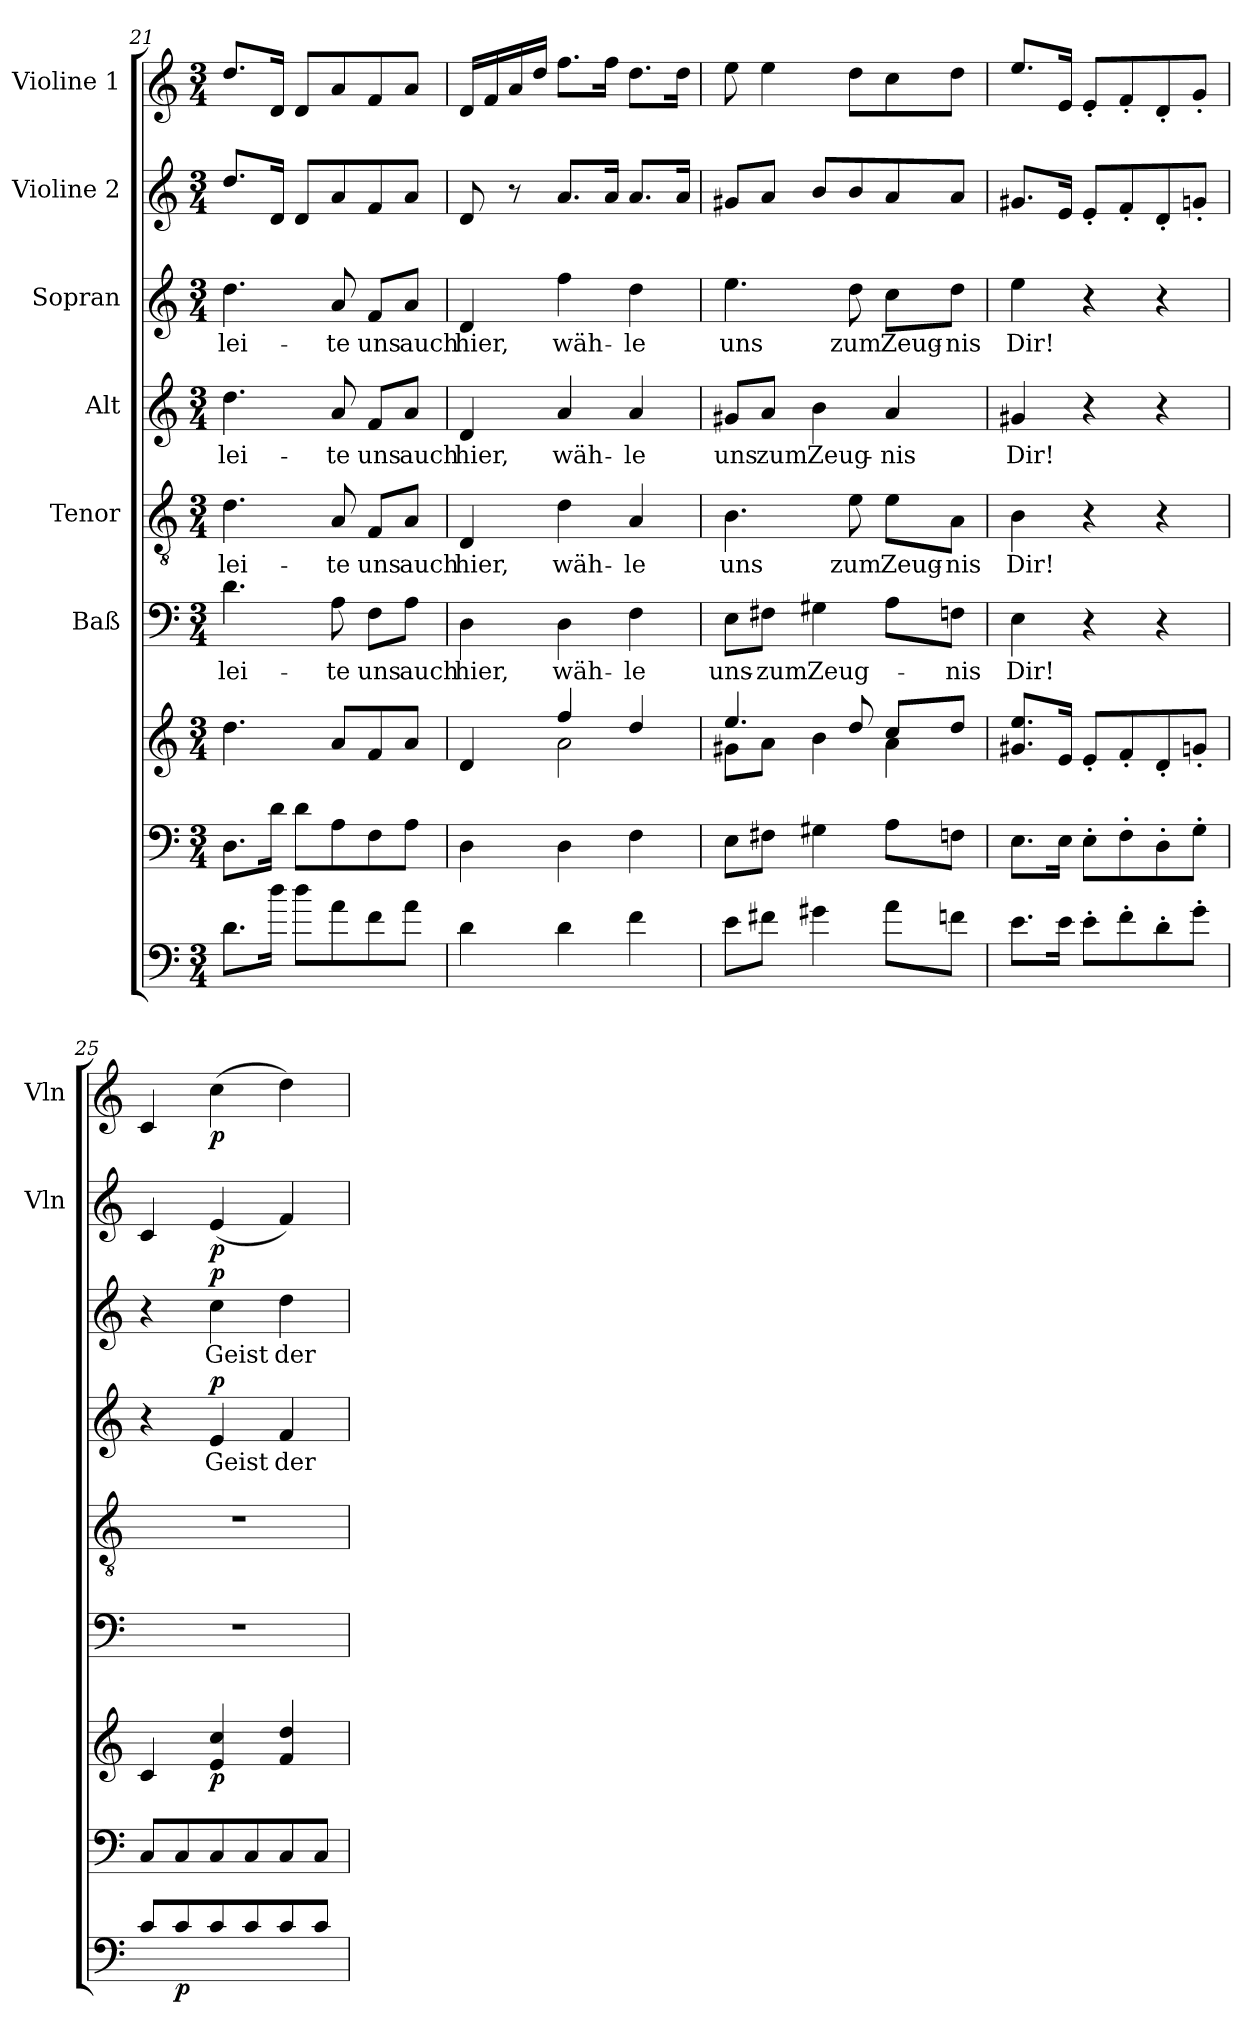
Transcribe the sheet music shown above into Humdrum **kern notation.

**kern	**dynam	**kern	**kern	**dynam	**kern	**text	**kern	**text	**kern	**text	**dynam	**kern	**text	**dynam	**kern	**dynam	**kern	**dynam
*part8	*part8	*part7	*part7	*part7	*part6	*part6	*part5	*part5	*part4	*part4	*part4	*part3	*part3	*part3	*part2	*part2	*part1	*part1
*staff9	*staff9	*staff8	*staff7	*staff7/8	*staff6	*staff6	*staff5	*staff5	*staff4	*staff4	*staff4	*staff3	*staff3	*staff3	*staff2	*staff2	*staff1	*staff1
*	*	*	*	*	*I"Baß	*	*I"Tenor	*	*I"Alt	*	*	*I"Sopran	*	*	*I"Violine 2	*	*I"Violine 1	*
*	*	*	*	*	*	*	*	*	*	*	*	*	*	*	*I'Vln	*	*I'Vln	*
!!LO:PB:g=z
*clefF4	*	*clefF4	*clefG2	*	*clefF4	*	*clefGv2	*	*clefG2	*	*	*clefG2	*	*	*clefG2	*	*clefG2	*
*ITrd7c12	*	*	*	*	*	*	*	*	*	*	*	*	*	*	*	*	*	*
*k[]	*	*k[]	*k[]	*	*k[]	*	*k[]	*	*k[]	*	*	*k[]	*	*	*k[]	*	*k[]	*
*C:	*	*C:	*C:	*	*C:	*	*C:	*	*C:	*	*	*C:	*	*	*C:	*	*C:	*
*M3/4	*	*M3/4	*M3/4	*	*M3/4	*	*M3/4	*	*M3/4	*	*	*M3/4	*	*	*M3/4	*	*M3/4	*
=21	=21	=21	=21	=21	=21	=21	=21	=21	=21	=21	=21	=21	=21	=21	=21	=21	=21	=21
!	!	!	!	!	!	!LO:LY:b	!	!LO:LY:b	!	!LO:LY:b	!	!	!LO:LY:b	!	!	!	!	!
8.D\L	.	8.D\L	4.dd\	.	4.d\	-lei-	4.d\	-lei-	4.dd\	-lei-	.	4.dd\	-lei-	.	8.dd/L	.	8.dd/L	.
16d\Jk	.	16d\Jk	.	.	.	.	.	.	.	.	.	.	.	.	16d/Jk	.	16d/Jk	.
8d\L	.	8d\L	.	.	.	.	.	.	.	.	.	.	.	.	8d/L	.	8d/L	.
!	!	!	!	!	!	!LO:LY:b	!	!LO:LY:b	!	!LO:LY:b	!	!	!LO:LY:b	!	!	!	!	!
8A\	.	8A\	8a/L	.	8A\	-te	8A/	-te	8a/	-te	.	8a/	-te	.	8a/	.	8a/	.
!	!	!	!	!	!	!LO:LY:b	!	!LO:LY:b	!	!LO:LY:b	!	!	!LO:LY:b	!	!	!	!	!
8F\	.	8F\	8f/	.	8F\L	uns	8F/L	uns	8f/L	uns	.	8f/L	uns	.	8f/	.	8f/	.
!	!	!	!	!	!	!LO:LY:b	!	!LO:LY:b	!	!LO:LY:b	!	!	!LO:LY:b	!	!	!	!	!
8A\J	.	8A\J	8a/J	.	8A\J	auch	8A/J	auch	8a/J	auch	.	8a/J	auch	.	8a/J	.	8a/J	.
=22	=22	=22	=22	=22	=22	=22	=22	=22	=22	=22	=22	=22	=22	=22	=22	=22	=22	=22
*	*	*	*^	*	*	*	*	*	*	*	*	*	*	*	*	*	*	*
!	!	!	!	!	!	!	!LO:LY:b	!	!LO:LY:b	!	!LO:LY:b	!	!	!LO:LY:b	!	!	!	!	!
4D\	.	4D\	4d/	4d\yy	.	4D\	hier,	4D/	hier,	4d/	hier,	.	4d/	hier,	.	8d/	.	16d/LL	.
.	.	.	.	.	.	.	.	.	.	.	.	.	.	.	.	.	.	16f/	.
.	.	.	.	.	.	.	.	.	.	.	.	.	.	.	.	8r	.	16a/	.
.	.	.	.	.	.	.	.	.	.	.	.	.	.	.	.	.	.	16dd/JJ	.
!	!	!	!	!	!	!	!LO:LY:b	!	!LO:LY:b	!	!LO:LY:b	!	!	!LO:LY:b	!	!	!	!	!
4D\	.	4D\	4ff/	2a\	.	4D\	wäh-	4d\	wäh-	4a/	wäh-	.	4ff\	wäh-	.	8.a/L	.	8.ff\L	.
.	.	.	.	.	.	.	.	.	.	.	.	.	.	.	.	16a/Jk	.	16ff\Jk	.
!	!	!	!	!	!	!	!LO:LY:b	!	!LO:LY:b	!	!LO:LY:b	!	!	!LO:LY:b	!	!	!	!	!
4F\	.	4F\	4dd/	.	.	4F\	-le	4A/	-le	4a/	-le	.	4dd\	-le	.	8.a/L	.	8.dd\L	.
.	.	.	.	.	.	.	.	.	.	.	.	.	.	.	.	16a/Jk	.	16dd\Jk	.
=23	=23	=23	=23	=23	=23	=23	=23	=23	=23	=23	=23	=23	=23	=23	=23	=23	=23	=23	=23
!	!	!	!	!	!	!	!LO:LY:b	!	!LO:LY:b	!	!LO:LY:b	!	!	!LO:LY:b	!	!	!	!	!
8E\L	.	8E\L	4.ee/	8g#X\L	.	8E\L	uns-	4.B\	uns	8g#X/L	uns	.	4.ee\	uns	.	8g#X/L	.	8ee\	.
!	!	!	!	!	!	!	!LO:LY:b	!	!	!	!LO:LY:b	!	!	!	!	!	!	!	!
8F#X\J	.	8F#X\J	.	8a\J	.	8F#X\J	-zum	.	.	8a/J	zum	.	.	.	.	8a/J	.	4ee\	.
!	!	!	!	!	!	!	!LO:LY:b	!	!	!	!LO:LY:b	!	!	!	!	!	!	!	!
4G#X\	.	4G#X\	.	4b\	.	4G#X\	Zeug-	.	.	4b\	Zeug-	.	.	.	.	8b/L	.	.	.
!	!	!	!	!	!	!	!	!	!LO:LY:b	!	!	!	!	!LO:LY:b	!	!	!	!	!
.	.	.	8dd/	.	.	.	.	8e\	zum	.	.	.	8dd\	zum	.	8b/	.	8dd\L	.
!	!	!	!	!	!	!	!	!	!LO:LY:b	!	!LO:LY:b	!	!	!LO:LY:b	!	!	!	!	!
8A\L	.	8A\L	8cc/L	4a\	.	8A\L	.	8e\L	Zeug-	4a/	-nis	.	8cc\L	Zeug-	.	8a/	.	8cc\	.
!	!	!	!	!	!	!	!LO:LY:b	!	!LO:LY:b	!	!	!	!	!LO:LY:b	!	!	!	!	!
8Fn\J	.	8Fn\J	8dd/J	.	.	8Fn\J	-nis	8A\J	-nis	.	.	.	8dd\J	-nis	.	8a/J	.	8dd\J	.
*	*	*	*v	*v	*	*	*	*	*	*	*	*	*	*	*	*	*	*	*
=24	=24	=24	=24	=24	=24	=24	=24	=24	=24	=24	=24	=24	=24	=24	=24	=24	=24	=24
!	!	!	!	!	!	!LO:LY:b	!	!LO:LY:b	!	!LO:LY:b	!	!	!LO:LY:b	!	!	!	!	!
8.E\L	.	8.E\L	8.g#X/ 8.ee/L	.	4E\	Dir!	4B\	Dir!	4g#X/	Dir!	.	4ee\	Dir!	.	8.g#X/L	.	8.ee/L	.
16E\Jk	.	16E\Jk	16e/Jk	.	.	.	.	.	.	.	.	.	.	.	16e/Jk	.	16e/Jk	.
8E'>\L	.	8E'>\L	8e'</L	.	4r	.	4r	.	4r	.	.	4r	.	.	8e'</L	.	8e'</L	.
8F'>\	.	8F'>\	8f'</	.	.	.	.	.	.	.	.	.	.	.	8f'</	.	8f'</	.
8D'>\	.	8D'>\	8d'</	.	4r	.	4r	.	4r	.	.	4r	.	.	8d'</	.	8d'</	.
8G'>\J	.	8G'>\J	8gn'</J	.	.	.	.	.	.	.	.	.	.	.	8gn'</J	.	8g'</J	.
=25	=25	=25	=25	=25	=25	=25	=25	=25	=25	=25	=25	=25	=25	=25	=25	=25	=25	=25
8C/L	.	8C/L	4c/	.	2.r	.	2.r	.	4r	.	.	4r	.	.	4c/	.	4c/	.
!	!LO:DY:b	!	!	!	!	!	!	!	!	!	!	!	!	!	!	!	!	!
8C/	p	8C/	.	.	.	.	.	.	.	.	.	.	.	.	.	.	.	.
!	!	!	!	!LO:DY:b	!	!	!	!	!	!LO:LY:b	!LO:DY:a	!	!LO:LY:b	!LO:DY:a	!	!LO:DY:b	!	!LO:DY:b
8C/	.	8C/	4e/ 4cc/	p	.	.	.	.	4e/	Geist	p	4cc\	Geist	p	(<4e/	p	(>4cc\	p
8C/	.	8C/	.	.	.	.	.	.	.	.	.	.	.	.	.	.	.	.
!	!	!	!	!	!	!	!	!	!	!LO:LY:b	!	!	!LO:LY:b	!	!	!	!	!
8C/	.	8C/	4f/ 4dd/	.	.	.	.	.	4f/	der	.	4dd\	der	.	4f/)	.	4dd\)	.
8C/J	.	8C/J	.	.	.	.	.	.	.	.	.	.	.	.	.	.	.	.
=	=	=	=	=	=	=	=	=	=	=	=	=	=	=	=	=	=	=
*-	*-	*-	*-	*-	*-	*-	*-	*-	*-	*-	*-	*-	*-	*-	*-	*-	*-	*-
